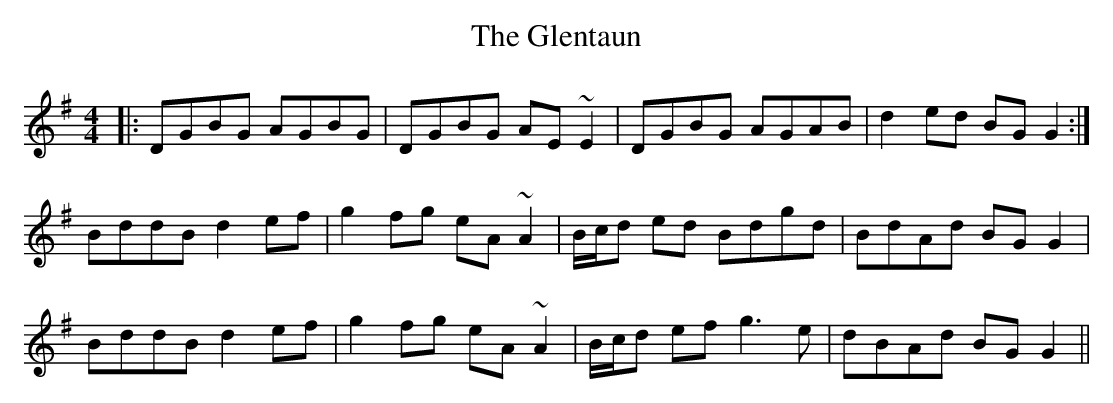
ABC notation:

X:1
T: The Glentaun
M: 4/4
L: 1/8
K: Gmaj
|:DGBG AGBG|DGBG AE~E2|DGBG AGAB|d2ed BGG2:|
BddB d2ef|g2fg eA~A2|B/c/d ed Bdgd|BdAd BGG2|
BddB d2ef|g2fg eA~A2|B/c/d ef g3e|dBAd BGG2||
